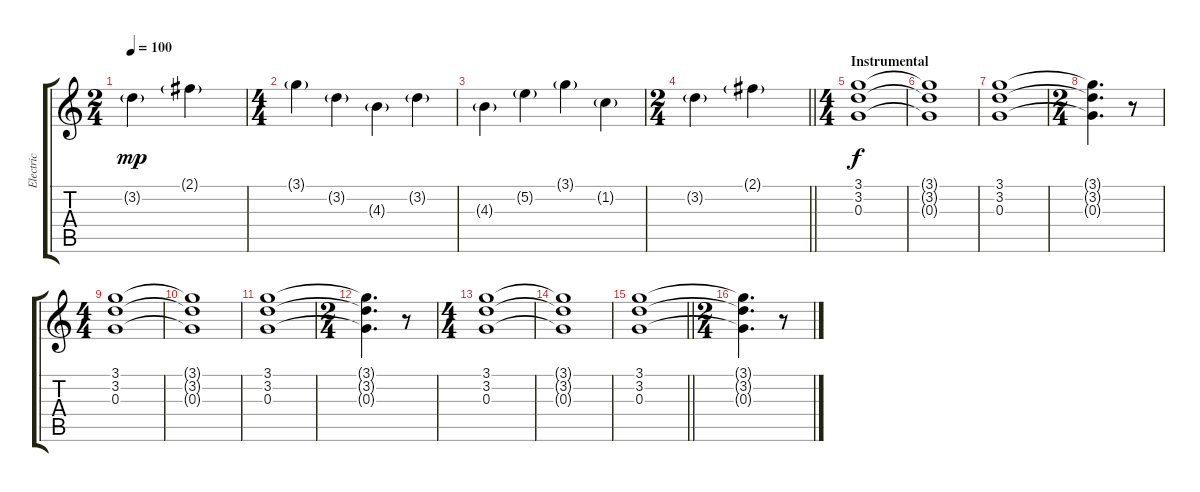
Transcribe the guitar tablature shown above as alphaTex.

\track ("Electric" "Electric") {instrument overdrivenguitar}
\staff {score tabs}
\tuning (E4 B3 G3 D3 A2 E2) {hide}
\ts (2 4)
\tempo 100
\clef g2
\ks c
3.2{g}.4{dy mp} 2.1{g}.4 |
\ts (4 4)
3.1{g}.4 3.2{g}.4 4.3{g}.4 3.2{g}.4 |
4.3{g}.4 5.2{g}.4 3.1{g}.4 1.2{g}.4 |
\ts (2 4)
\barLineRight lightlight
3.2{g}.4 2.1{g}.4 |
\ts (4 4)
\section ("" "Instrumental")
(3.1 3.2 0.3).1{dy f} |
(3.1{t} 3.2{t} 0.3{t}).1 |
(3.1 3.2 0.3).1 |
\ts (2 4)
(3.1{t} 3.2{t} 0.3{t}).4{d} r.8 |
\ts (4 4)
(3.1 3.2 0.3).1 |
(3.1{t} 3.2{t} 0.3{t}).1 |
(3.1 3.2 0.3).1 |
\ts (2 4)
(3.1{t} 3.2{t} 0.3{t}).4{d} r.8 |
\ts (4 4)
(3.1 3.2 0.3).1 |
(3.1{t} 3.2{t} 0.3{t}).1 |
\barLineRight lightlight
(3.1 3.2 0.3).1 |
\ts (2 4)
(3.1{t} 3.2{t} 0.3{t}).4{d} r.8
